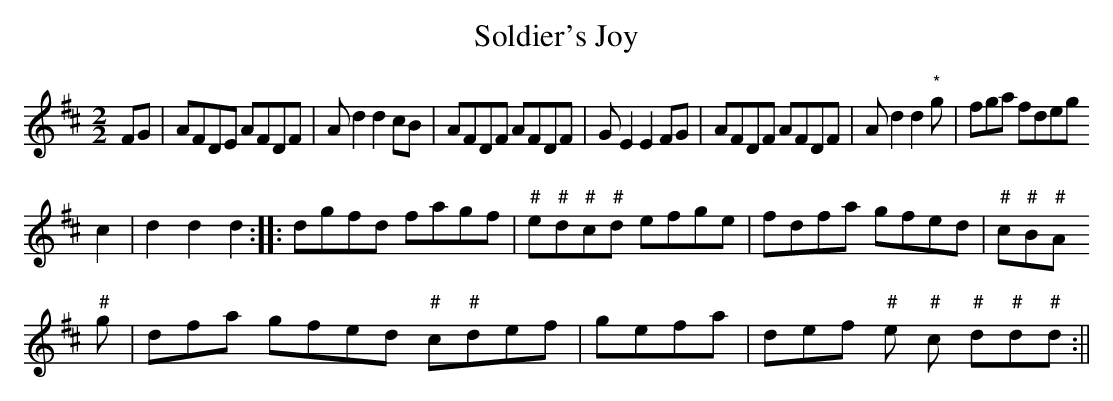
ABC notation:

X:1
T:Soldier's Joy
M:2/2
L:1/8
K:D Major
FG|AFDE AFDF|A d2d2 cB|AFDF AFDF|G E2E2 FG|AFDF AFDF|A d2d2"*"g|fga fdeg
 c2|d2d2d2:||:dgfd fagf|"#"e"#"d"#"c"#"d efge|fdfa gfed|"#"c"#"B"#"A "#"
g|dfa gfed "#"c"#"def|gefa|def "#"e "#"c "#"d"#"d"#"d:||
